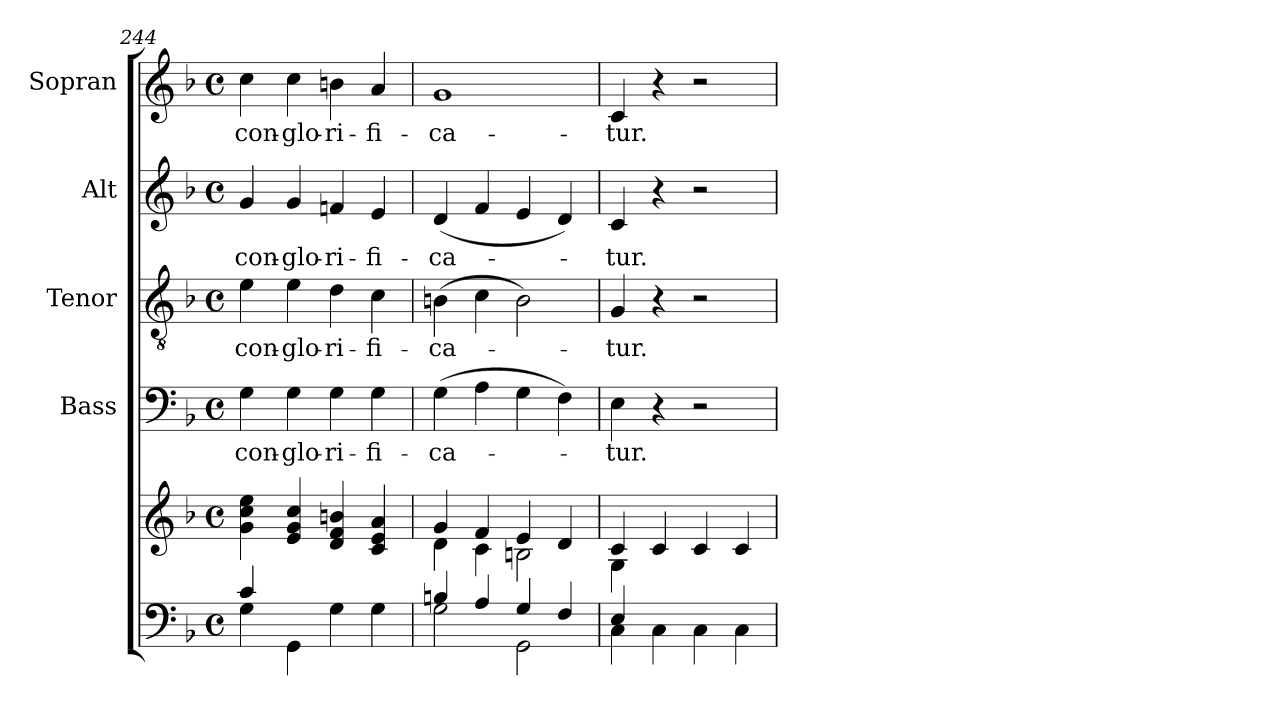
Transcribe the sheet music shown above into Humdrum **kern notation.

**kern	**kern	**kern	**text	**kern	**text	**kern	**text	**kern	**text
*part5	*part5	*part4	*part4	*part3	*part3	*part2	*part2	*part1	*part1
*staff6	*staff5	*staff4	*staff4	*staff3	*staff3	*staff2	*staff2	*staff1	*staff1
*	*	*I"Bass	*	*I"Tenor	*	*I"Alt	*	*I"Sopran	*
*	*	*I'B.	*	*I'T.	*	*I'A.	*	*I'S.	*
*clefF4	*clefG2	*clefF4	*	*clefGv2	*	*clefG2	*	*clefG2	*
*k[b-]	*k[b-]	*k[b-]	*	*k[b-]	*	*k[b-]	*	*k[b-]	*
*F:	*F:	*F:	*	*F:	*	*F:	*	*F:	*
*M4/4	*M4/4	*M4/4	*	*M4/4	*	*M4/4	*	*M4/4	*
*met(c)	*met(c)	*met(c)	*	*met(c)	*	*met(c)	*	*met(c)	*
=244	=244	=244	=244	=244	=244	=244	=244	=244	=244
*^	*	*	*	*	*	*	*	*	*
!	!	!	!	!LO:LY:b	!	!LO:LY:b	!	!LO:LY:b	!	!LO:LY:b
4c/	4G\	4g\ 4cc\ 4ee\	4G\	con-	4e\	con-	4g/	con-	4cc\	con-
!	!	!	!	!LO:LY:b	!	!LO:LY:b	!	!LO:LY:b	!	!LO:LY:b
2.ryy	4GG\	4e/ 4g/ 4cc/	4G\	-glo-	4e\	-glo-	4g/	-glo-	4cc\	-glo-
!	!	!	!	!LO:LY:b	!	!LO:LY:b	!	!LO:LY:b	!	!LO:LY:b
.	4G\	4d/ 4f/ 4bn/	4G\	-ri-	4d\	-ri-	4fn/	-ri-	4bn\	-ri-
!	!	!	!	!LO:LY:b	!	!LO:LY:b	!	!LO:LY:b	!	!LO:LY:b
.	4G\	4c/ 4e/ 4a/	4G\	-fi-	4c\	-fi-	4e/	-fi-	4a/	-fi-
=245	=245	=245	=245	=245	=245	=245	=245	=245	=245	=245
*	*	*^	*	*	*	*	*	*	*	*
!	!	!	!	!	!LO:LY:b	!	!LO:LY:b	!	!LO:LY:b	!	!LO:LY:b
4Bn/	2G\	4g/	4d\	(>4G\	-ca-	(>4Bn\	-ca-	(<4d/	-ca-	1g	-ca-
4A/	.	4f/	4c\	4A\	.	4c\	.	4f/	.	.	.
4G/	2GG\	4e/	2Bn\	4G\	.	2B\)	.	4e/	.	.	.
4F/	.	4d/	.	4F\)	.	.	.	4d/)	.	.	.
!!LO:LB:g=z
=246	=246	=246	=246	=246	=246	=246	=246	=246	=246	=246	=246
!	!	!	!	!	!LO:LY:b	!	!LO:LY:b	!	!LO:LY:b	!	!LO:LY:b
4E/	4C\	4c/	4G\	4E\	-tur.	4G/	-tur.	4c/	-tur.	4c/	-tur.
2.ryy	4C\	4c/	2.ryy	4r	.	4r	.	4r	.	4r	.
.	4C\	4c/	.	2r	.	2r	.	2r	.	2r	.
.	4C\	4c/	.	.	.	.	.	.	.	.	.
*v	*v	*	*	*	*	*	*	*	*	*	*
*	*v	*v	*	*	*	*	*	*	*	*
=	=	=	=	=	=	=	=	=	=
*-	*-	*-	*-	*-	*-	*-	*-	*-	*-
